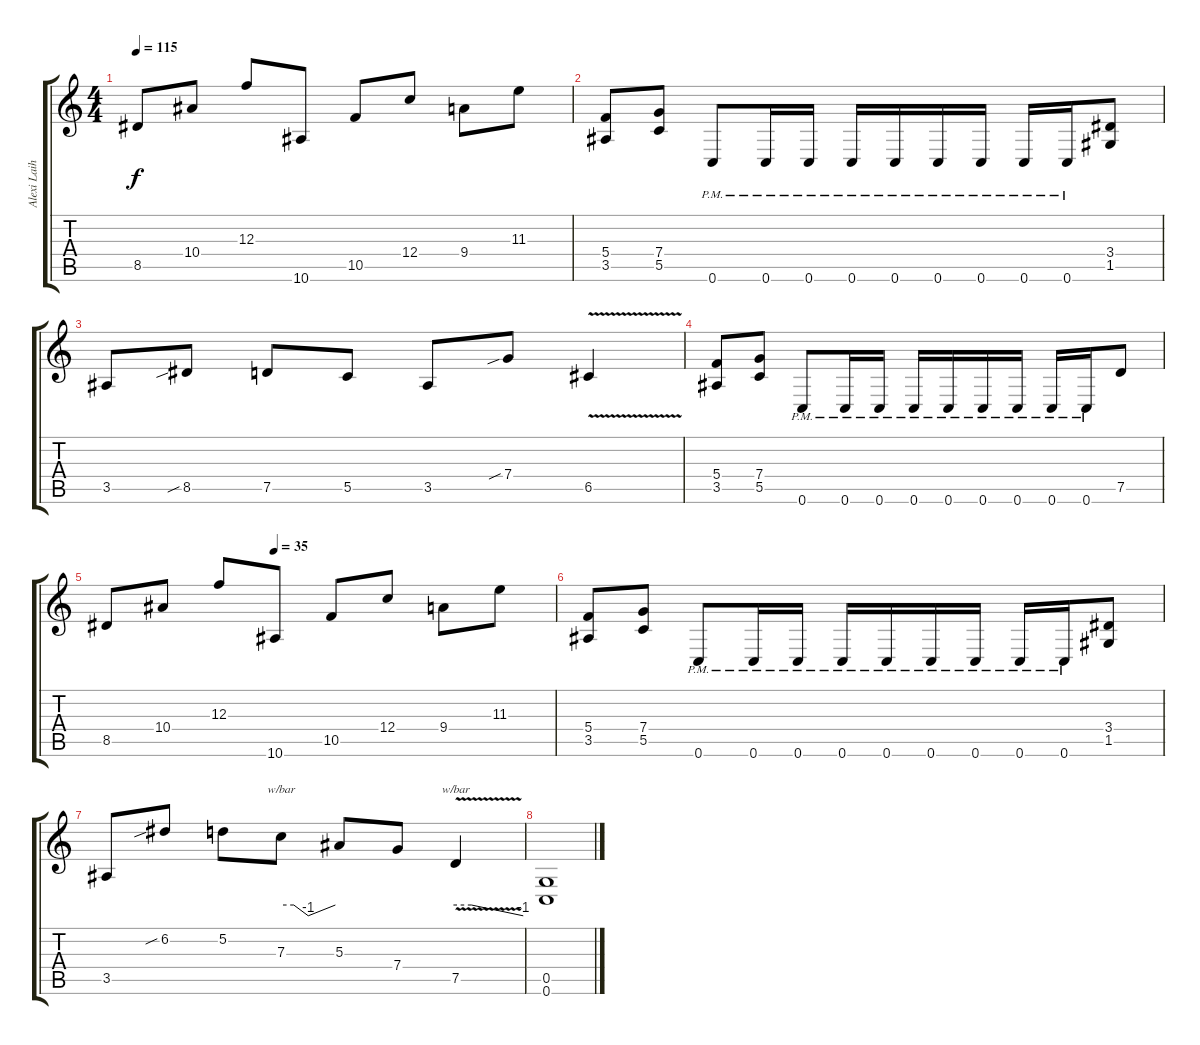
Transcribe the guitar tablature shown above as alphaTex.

\track ("Alexi Laiho - Rhythm Guitar" "Alexi Laih") {instrument distortionguitar}
\staff {score tabs}
\tuning (D4 A3 F3 C3 G2 C2) {hide}
\ts (4 4)
\tempo 115
\clef g2
\ks c
8.5.8{dy f} 10.4.8 12.3.8 10.6.8 10.5.8 12.4.8 9.4.8 11.3.8 |
(5.4 3.5).8 (7.4 5.5).8 0.6{pm}.8 0.6{pm}.16 0.6{pm}.16 0.6{pm}.16 0.6{pm}.16 0.6{pm}.16 0.6{pm}.16 0.6{pm}.16 0.6{pm}.16 (3.4 1.5).8 |
3.5.8 8.5{sib}.8 7.5.8 5.5.8 3.5.8 7.4{sib}.8 6.5{v}.4 |
(5.4 3.5).8 (7.4 5.5).8 0.6{pm}.8 0.6{pm}.16 0.6{pm}.16 0.6{pm}.16 0.6{pm}.16 0.6{pm}.16 0.6{pm}.16 0.6{pm}.16 0.6{pm}.16 7.5.8 |
\tempo (35 0.375)
8.5.8 10.4.8 12.3.8 10.6.8 10.5.8 12.4.8 9.4.8 11.3.8 |
(5.4 3.5).8 (7.4 5.5).8 0.6{pm}.8 0.6{pm}.16 0.6{pm}.16 0.6{pm}.16 0.6{pm}.16 0.6{pm}.16 0.6{pm}.16 0.6{pm}.16 0.6{pm}.16 (3.4 1.5).8 |
3.5.8 6.2{sib}.8 5.2.8 7.3.8{tbe (custom default 0 0 14 0 30 -4 60 0)} 5.3.8 7.4.8 7.5{v}.4{tbe (custom default 0 0 14 0 60 -4)} |
(0.5 0.6).1
